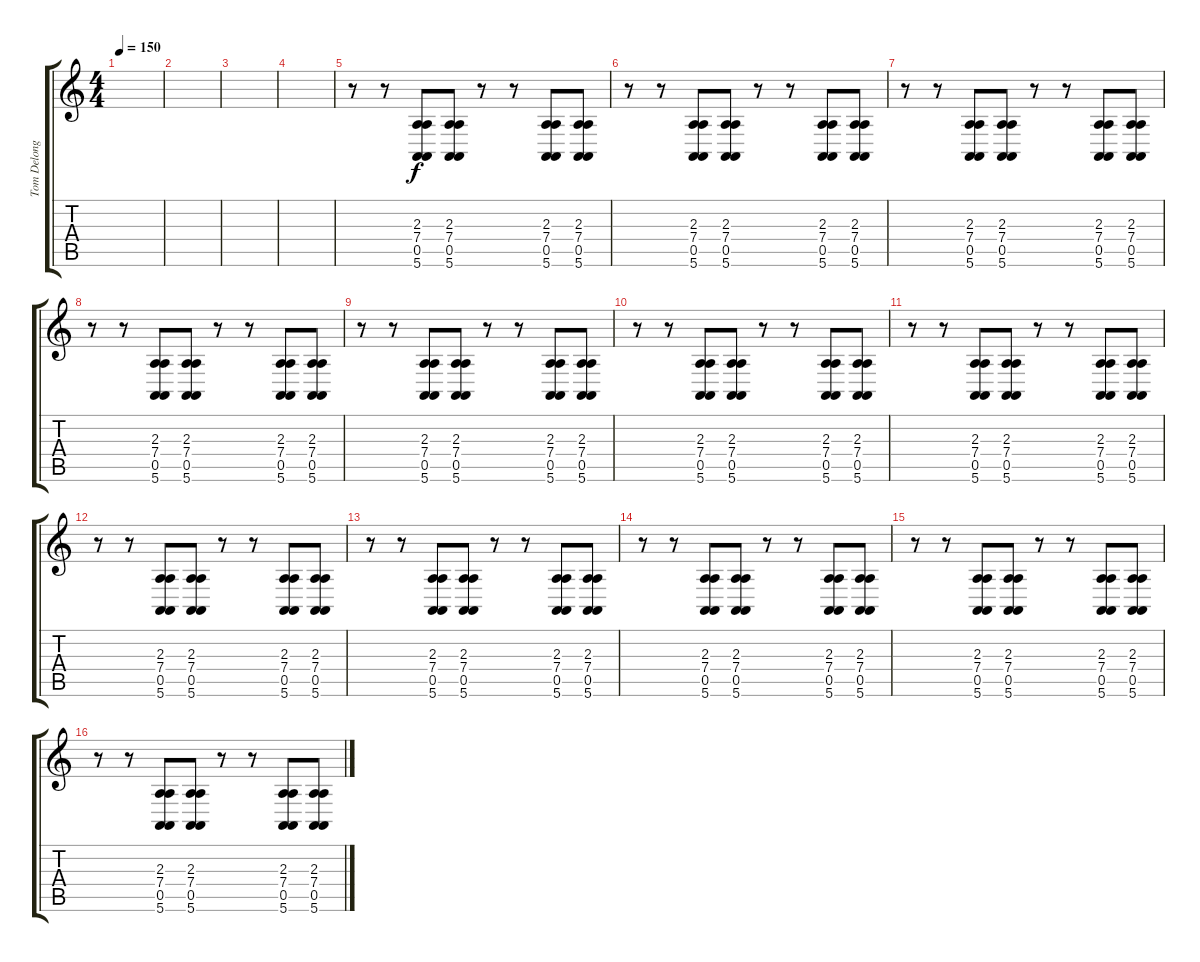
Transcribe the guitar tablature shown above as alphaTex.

\track ("Tom Delonge - Back Vocals" "Tom Delong") {instrument flute}
\staff {score tabs}
\tuning (E4 B3 G3 D3 A2 E2) {hide}
\ts (4 4)
\tempo 150
\clef g2
\ks c
|
|
|
|
r.8 r.8 (2.3 7.4 0.5 5.6).8 (2.3 7.4 0.5 5.6).8 r.8 r.8 (2.3 7.4 0.5 5.6).8 (2.3 7.4 0.5 5.6).8 |
r.8 r.8 (2.3 7.4 0.5 5.6).8 (2.3 7.4 0.5 5.6).8 r.8 r.8 (2.3 7.4 0.5 5.6).8 (2.3 7.4 0.5 5.6).8 |
r.8 r.8 (2.3 7.4 0.5 5.6).8 (2.3 7.4 0.5 5.6).8 r.8 r.8 (2.3 7.4 0.5 5.6).8 (2.3 7.4 0.5 5.6).8 |
r.8 r.8 (2.3 7.4 0.5 5.6).8 (2.3 7.4 0.5 5.6).8 r.8 r.8 (2.3 7.4 0.5 5.6).8 (2.3 7.4 0.5 5.6).8 |
r.8 r.8 (2.3 7.4 0.5 5.6).8 (2.3 7.4 0.5 5.6).8 r.8 r.8 (2.3 7.4 0.5 5.6).8 (2.3 7.4 0.5 5.6).8 |
r.8 r.8 (2.3 7.4 0.5 5.6).8 (2.3 7.4 0.5 5.6).8 r.8 r.8 (2.3 7.4 0.5 5.6).8 (2.3 7.4 0.5 5.6).8 |
r.8 r.8 (2.3 7.4 0.5 5.6).8 (2.3 7.4 0.5 5.6).8 r.8 r.8 (2.3 7.4 0.5 5.6).8 (2.3 7.4 0.5 5.6).8 |
r.8 r.8 (2.3 7.4 0.5 5.6).8 (2.3 7.4 0.5 5.6).8 r.8 r.8 (2.3 7.4 0.5 5.6).8 (2.3 7.4 0.5 5.6).8 |
r.8 r.8 (2.3 7.4 0.5 5.6).8 (2.3 7.4 0.5 5.6).8 r.8 r.8 (2.3 7.4 0.5 5.6).8 (2.3 7.4 0.5 5.6).8 |
r.8 r.8 (2.3 7.4 0.5 5.6).8 (2.3 7.4 0.5 5.6).8 r.8 r.8 (2.3 7.4 0.5 5.6).8 (2.3 7.4 0.5 5.6).8 |
r.8 r.8 (2.3 7.4 0.5 5.6).8 (2.3 7.4 0.5 5.6).8 r.8 r.8 (2.3 7.4 0.5 5.6).8 (2.3 7.4 0.5 5.6).8 |
r.8 r.8 (2.3 7.4 0.5 5.6).8 (2.3 7.4 0.5 5.6).8 r.8 r.8 (2.3 7.4 0.5 5.6).8 (2.3 7.4 0.5 5.6).8
